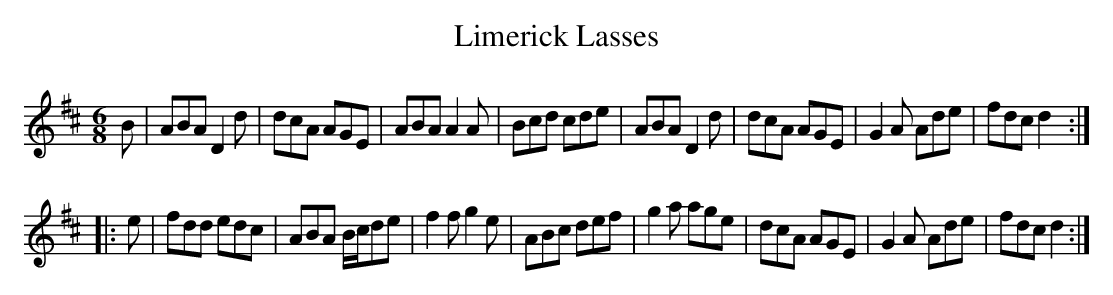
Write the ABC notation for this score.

X:1
T: Limerick Lasses
M: 6/8
L: 1/8
K: D
B \
| ABA D2d | dcA AGE | ABA A2A | Bcd cde \
| ABA D2d | dcA AGE | G2A Ade | fdc d2 :|
|: e \
| fdd edc | ABA B/c/de | f2f g2e | ABc def \
| g2a age | dcA AGE | G2A Ade | fdc d2 :|
